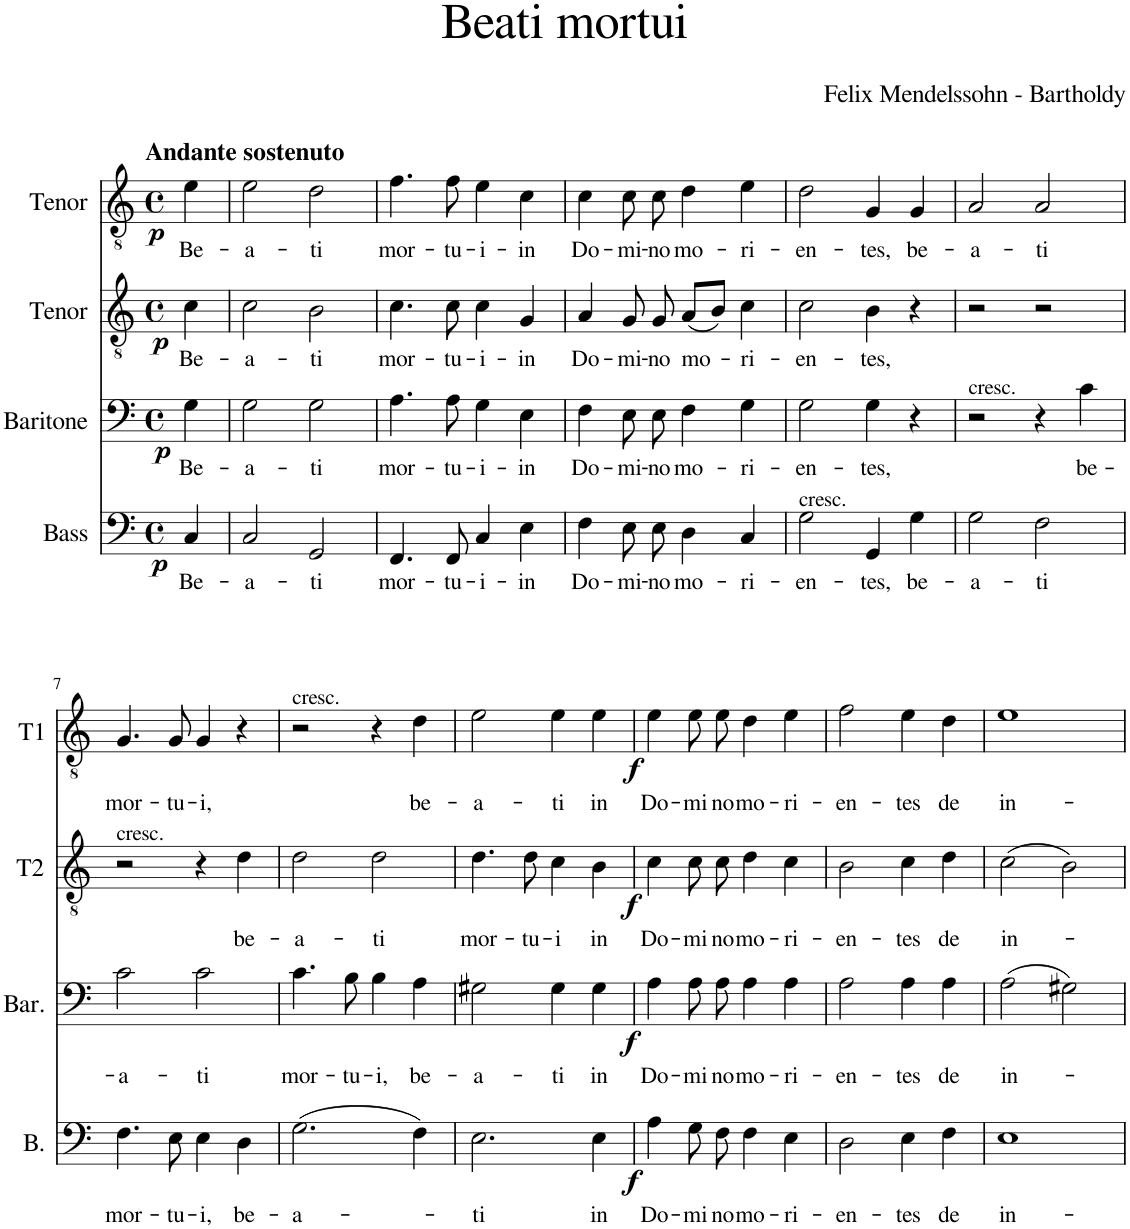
**kern	**text	**dynam	**kern	**text	**dynam	**kern	**text	**dynam	**kern	**text	**dynam
*part4	*part4	*part4	*part3	*part3	*part3	*part2	*part2	*part2	*part1	*part1	*part1
*staff4	*staff4	*staff4	*staff3	*staff3	*staff3	*staff2	*staff2	*staff2	*staff1	*staff1	*staff1
*I"Bass	*	*	*I"Baritone	*	*	*I"Tenor	*	*	*I"Tenor	*	*
*I'B.	*	*	*I'Bar.	*	*	*I'T2	*	*	*I'T1	*	*
*clefF4	*	*	*clefF4	*	*	*clefGv2	*	*	*clefGv2	*	*
*Trd7c12	*	*	*	*	*	*	*	*	*	*	*
*k[]	*	*	*k[]	*	*	*k[]	*	*	*k[]	*	*
*M4/4	*	*	*M4/4	*	*	*M4/4	*	*	*M4/4	*	*
*met(c)	*	*	*met(c)	*	*	*met(c)	*	*	*met(c)	*	*
=1	=1	=1	=1	=1	=1	=1	=1	=1	=1	=1	=1
!	!	!	!	!	!	!	!	!	!LO:TX:a:B:t=Andante sostenuto	!	!
!	!LO:LY:b	!LO:DY:b	!	!LO:LY:b	!LO:DY:b	!	!LO:LY:b	!LO:DY:b	!	!LO:LY:b	!LO:DY:b
4C/	Be-	p	4G\	Be-	p	4c\	Be-	p	4e\	Be-	p
=2	=2	=2	=2	=2	=2	=2	=2	=2	=2	=2	=2
!	!LO:LY:b	!	!	!LO:LY:b	!	!	!LO:LY:b	!	!	!LO:LY:b	!
2C/	-a-	.	2G\	-a-	.	2c\	-a-	.	2e\	-a-	.
!	!LO:LY:b	!	!	!LO:LY:b	!	!	!LO:LY:b	!	!	!LO:LY:b	!
2GG/	-ti	.	2G\	-ti	.	2B\	-ti	.	2d\	-ti	.
=3	=3	=3	=3	=3	=3	=3	=3	=3	=3	=3	=3
!	!LO:LY:b	!	!	!LO:LY:b	!	!	!LO:LY:b	!	!	!LO:LY:b	!
4.FF/	mor-	.	4.A\	mor-	.	4.c\	mor-	.	4.f\	mor-	.
!	!LO:LY:b	!	!	!LO:LY:b	!	!	!LO:LY:b	!	!	!LO:LY:b	!
8FF/	-tu-	.	8A\	-tu-	.	8c\	-tu-	.	8f\	-tu-	.
!	!LO:LY:b	!	!	!LO:LY:b	!	!	!LO:LY:b	!	!	!LO:LY:b	!
4C/	-i-	.	4G\	-i-	.	4c\	-i-	.	4e\	-i-	.
!	!LO:LY:b	!	!	!LO:LY:b	!	!	!LO:LY:b	!	!	!LO:LY:b	!
4E\	-in	.	4E\	-in	.	4G/	-in	.	4c\	-in	.
=4	=4	=4	=4	=4	=4	=4	=4	=4	=4	=4	=4
!	!LO:LY:b	!	!	!LO:LY:b	!	!	!LO:LY:b	!	!	!LO:LY:b	!
4F\	Do-	.	4F\	Do-	.	4A/	Do-	.	4c\	Do-	.
!	!LO:LY:b	!	!	!LO:LY:b	!	!	!LO:LY:b	!	!	!LO:LY:b	!
8E\L	-mi-	.	8E\L	-mi-	.	8G/	-mi-	.	8c\L	-mi-	.
!	!LO:LY:b	!	!	!LO:LY:b	!	!	!LO:LY:b	!	!	!LO:LY:b	!
8E\J	-no	.	8E\J	-no	.	8G/	-no	.	8c\J	-no	.
!	!LO:LY:b	!	!	!LO:LY:b	!	!	!LO:LY:b	!	!	!LO:LY:b	!
4D\	mo-	.	4F\	mo-	.	(8A/L	mo-	.	4d\	mo-	.
.	.	.	.	.	.	8B/J)	.	.	.	.	.
!	!LO:LY:b	!	!	!LO:LY:b	!	!	!LO:LY:b	!	!	!LO:LY:b	!
4C/	-ri-	.	4G\	-ri-	.	4c\	-ri-	.	4e\	-ri-	.
=5	=5	=5	=5	=5	=5	=5	=5	=5	=5	=5	=5
!LO:TX:a:t=cresc.	!	!	!	!	!	!	!	!	!	!	!
!	!LO:LY:b	!	!	!LO:LY:b	!	!	!LO:LY:b	!	!	!LO:LY:b	!
2G\	-en-	.	2G\	-en-	.	2c\	-en-	.	2d\	-en-	.
!	!LO:LY:b	!	!	!LO:LY:b	!	!	!LO:LY:b	!	!	!LO:LY:b	!
4GG/	-tes,	.	4G\	-tes,	.	4B\	-tes,	.	4G/	-tes,	.
!	!LO:LY:b	!	!	!	!	!	!	!	!	!LO:LY:b	!
4G\	be-	.	4r	.	.	4r	.	.	4G/	be-	.
=6	=6	=6	=6	=6	=6	=6	=6	=6	=6	=6	=6
!	!	!	!LO:TX:a:t=cresc.	!	!	!	!	!	!	!	!
!	!LO:LY:b	!	!	!	!	!	!	!	!	!LO:LY:b	!
2G\	-a-	.	2r	.	.	2r	.	.	2A/	-a-	.
!	!LO:LY:b	!	!	!	!	!	!	!	!	!LO:LY:b	!
2F\	-ti	.	4r	.	.	2r	.	.	2A/	-ti	.
!	!	!	!	!LO:LY:b	!	!	!	!	!	!	!
.	.	.	4c\	be-	.	.	.	.	.	.	.
!!LO:LB:g=z
=7	=7	=7	=7	=7	=7	=7	=7	=7	=7	=7	=7
!	!	!	!	!	!	!LO:TX:a:t=cresc.	!	!	!	!	!
!	!LO:LY:b	!	!	!LO:LY:b	!	!	!	!	!	!LO:LY:b	!
4.F\	mor-	.	2c\	-a-	.	2r	.	.	4.G/	mor-	.
!	!LO:LY:b	!	!	!	!	!	!	!	!	!LO:LY:b	!
8E\	-tu-	.	.	.	.	.	.	.	8G/	-tu-	.
!	!LO:LY:b	!	!	!LO:LY:b	!	!	!	!	!	!LO:LY:b	!
4E\	-i,	.	2c\	-ti	.	4r	.	.	4G/	-i,	.
!	!LO:LY:b	!	!	!	!	!	!LO:LY:b	!	!	!	!
4D\	be-	.	.	.	.	4d\	be-	.	4r	.	.
=8	=8	=8	=8	=8	=8	=8	=8	=8	=8	=8	=8
!	!	!	!	!	!	!	!	!	!LO:TX:a:t=cresc.	!	!
!	!LO:LY:b	!	!	!LO:LY:b	!	!	!LO:LY:b	!	!	!	!
(2.G\	-a-	.	4.c\	mor-	.	2d\	-a-	.	2r	.	.
!	!	!	!	!LO:LY:b	!	!	!	!	!	!	!
.	.	.	8B\	-tu-	.	.	.	.	.	.	.
!	!	!	!	!LO:LY:b	!	!	!LO:LY:b	!	!	!	!
.	.	.	4B\	-i,	.	2d\	-ti	.	4r	.	.
!	!	!	!	!LO:LY:b	!	!	!	!	!	!LO:LY:b	!
4F\)	.	.	4A\	be-	.	.	.	.	4d\	be-	.
=9	=9	=9	=9	=9	=9	=9	=9	=9	=9	=9	=9
!	!LO:LY:b	!	!	!LO:LY:b	!	!	!LO:LY:b	!	!	!LO:LY:b	!
2.E\	-ti	.	2G#X\	-a-	.	4.d\	mor-	.	2e\	-a-	.
!	!	!	!	!	!	!	!LO:LY:b	!	!	!	!
.	.	.	.	.	.	8d\	-tu-	.	.	.	.
!	!	!	!	!LO:LY:b	!	!	!LO:LY:b	!	!	!LO:LY:b	!
.	.	.	4G#\	-ti	.	4c\	-i	.	4e\	-ti	.
!	!LO:LY:b	!	!	!LO:LY:b	!	!	!LO:LY:b	!	!	!LO:LY:b	!
4E\	in	.	4G#\	in	.	4B\	in	.	4e\	in	.
=10	=10	=10	=10	=10	=10	=10	=10	=10	=10	=10	=10
!	!LO:LY:b	!LO:DY:b	!	!LO:LY:b	!LO:DY:b	!	!LO:LY:b	!LO:DY:b	!	!LO:LY:b	!LO:DY:b
4A\	Do-	f	4A\	Do-	f	4c\	Do-	f	4e\	Do-	f
!	!LO:LY:b	!	!	!LO:LY:b	!	!	!LO:LY:b	!	!	!LO:LY:b	!
8G\L	-mi-	.	8A\L	-mi-	.	8c\	-mi-	.	8e\L	-mi-	.
!	!LO:LY:b	!	!	!LO:LY:b	!	!	!LO:LY:b	!	!	!LO:LY:b	!
8F\J	-no	.	8A\J	-no	.	8c\	-no	.	8e\J	-no	.
!	!LO:LY:b	!	!	!LO:LY:b	!	!	!LO:LY:b	!	!	!LO:LY:b	!
4F\	mo-	.	4A\	mo-	.	4d\	mo-	.	4d\	mo-	.
!	!LO:LY:b	!	!	!LO:LY:b	!	!	!LO:LY:b	!	!	!LO:LY:b	!
4E\	-ri-	.	4A\	-ri-	.	4c\	-ri-	.	4e\	-ri-	.
=11	=11	=11	=11	=11	=11	=11	=11	=11	=11	=11	=11
!	!LO:LY:b	!	!	!LO:LY:b	!	!	!LO:LY:b	!	!	!LO:LY:b	!
2D\	-en-	.	2A\	-en-	.	2B\	-en-	.	2f\	-en-	.
!	!LO:LY:b	!	!	!LO:LY:b	!	!	!LO:LY:b	!	!	!LO:LY:b	!
4E\	-tes	.	4A\	-tes	.	4c\	-tes	.	4e\	-tes	.
!	!LO:LY:b	!	!	!LO:LY:b	!	!	!LO:LY:b	!	!	!LO:LY:b	!
4F\	de	.	4A\	de	.	4d\	de	.	4d\	de	.
=12	=12	=12	=12	=12	=12	=12	=12	=12	=12	=12	=12
!	!LO:LY:b	!	!	!LO:LY:b	!	!	!LO:LY:b	!	!	!LO:LY:b	!
1E	in-	.	(2A\	in-	.	(2c\	in-	.	1e	in-	.
.	.	.	2G#X\)	.	.	2B\)	.	.	.	.	.
=	=	=	=	=	=	=	=	=	=	=	=
*-	*-	*-	*-	*-	*-	*-	*-	*-	*-	*-	*-
